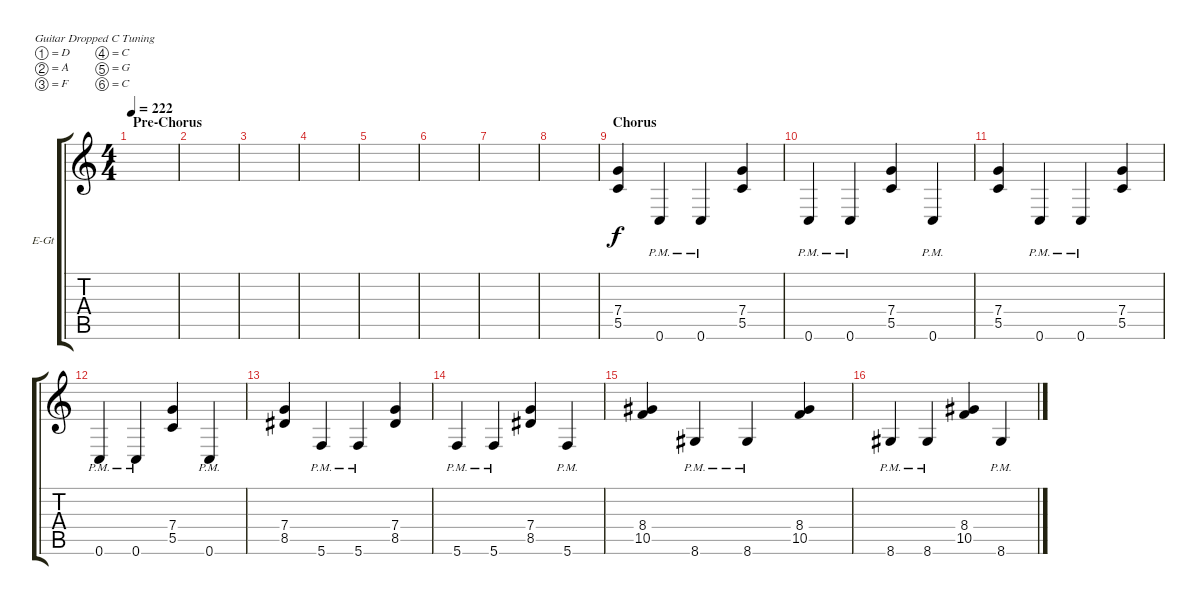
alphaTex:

\defaultSystemsLayout 4
\bracketExtendMode groupsimilarinstruments
\firstSystemTrackNameOrientation horizontal
\otherSystemsTrackNameOrientation horizontal
\track ("Electric Guitar" "E-Gt") {mute instrument distortionguitar}
\staff {score tabs}
\tuning (D4 A3 F3 C3 G2 C2)
\ts (4 4)
\section ("" "Pre-Chorus")
\tempo 222
\clef g2
\ks c
|
|
|
|
|
|
|
|
\section ("" "Chorus")
(5.5 7.4).4 0.6{pm}.4 0.6{pm}.4 (5.5 7.4).4 |
0.6{pm}.4 0.6{pm}.4 (5.5 7.4).4 0.6{pm}.4 |
(5.5 7.4).4 0.6{pm}.4 0.6{pm}.4 (5.5 7.4).4 |
0.6{pm}.4 0.6{pm}.4 (5.5 7.4).4 0.6{pm}.4 |
(7.4 8.5).4 5.6{pm}.4 5.6{pm}.4 (8.5 7.4).4 |
5.6{pm}.4 5.6{pm}.4 (8.5 7.4).4 5.6{pm}.4 |
(8.4 10.5).4 8.6{pm}.4 8.6{pm}.4 (10.5 8.4).4 |
8.6{pm}.4 8.6{pm}.4 (10.5 8.4).4 8.6{pm}.4
